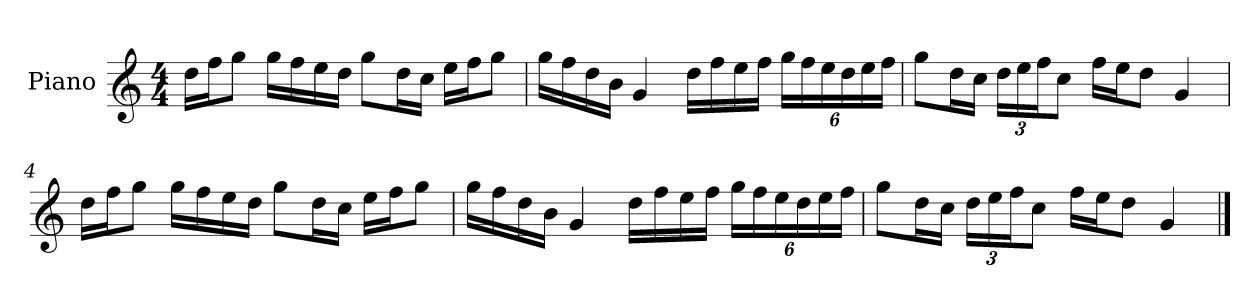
**kern
*part1
*staff1
*I"Piano
*I'P-no
*clefG2
*k[]
*M4/4
*MM90
=1
16dd\LL
16ff\J
8gg\J
16gg\LL
16ff\
16ee\
16dd\JJ
8gg\L
16dd\L
16cc\JJ
16ee\LL
16ff\J
8gg\J
=2
16gg\LL
16ff\
16dd\
16b\JJ
4g/
16dd\LL
16ff\
16ee\
16ff\JJ
*Xbrackettup
24gg\LL
24ff\
24ee\
24dd\
24ee\
24ff\JJ
=3
8gg\L
16dd\L
16cc\JJ
24dd\LL
24ee\
24ff\J
8cc\J
16ff\LL
16ee\J
8dd\J
4g/
!!LO:LB:g=z
=4
16dd\LL
16ff\J
8gg\J
16gg\LL
16ff\
16ee\
16dd\JJ
8gg\L
16dd\L
16cc\JJ
16ee\LL
16ff\J
8gg\J
=5
16gg\LL
16ff\
16dd\
16b\JJ
4g/
16dd\LL
16ff\
16ee\
16ff\JJ
24gg\LL
24ff\
24ee\
24dd\
24ee\
24ff\JJ
=6
8gg\L
16dd\L
16cc\JJ
24dd\LL
24ee\
24ff\J
8cc\J
16ff\LL
16ee\J
8dd\J
4g/
==
*-
